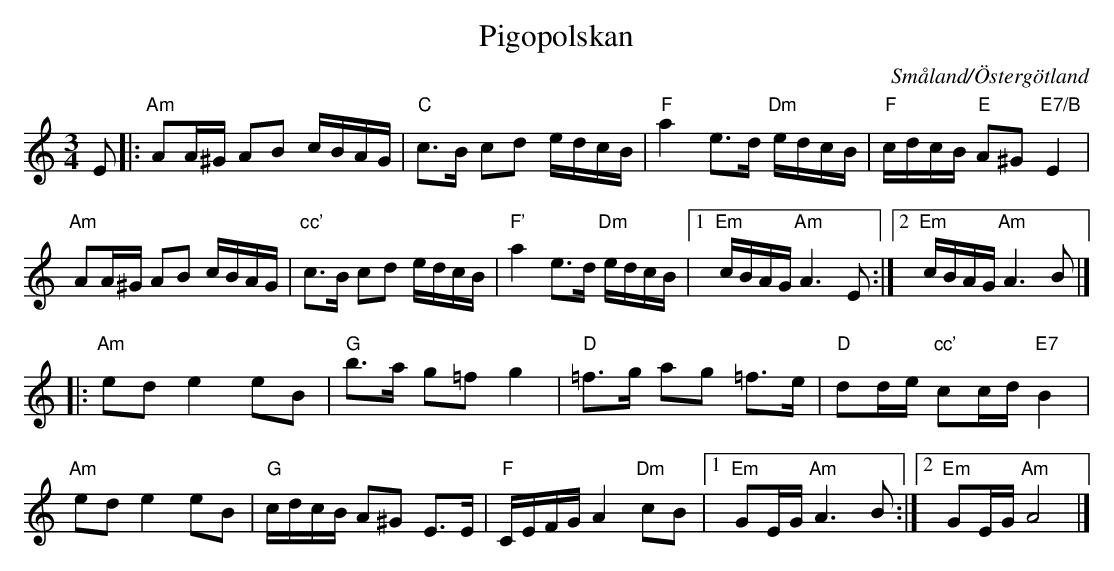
X:1
T:Pigopolskan
O:Småland/Östergötland
M:3/4
L:1/8
K:Am
E|:"Am" AA/2^G/2 AB c/2B/2A/2G/2|"C" c3/2B/2 cd e/2d/2c/2B/2|"F" a2 e3/2d/2 "Dm"e/2d/2c/2B/2 | "F"c/2d/2c/2B/2 "E"A^G "E7/B"E2|
"Am" AA/2^G/2 AB c/2B/2A/2G/2|"cc'" c3/2B/2 cd e/2d/2c/2B/2|"F'" a2 e3/2d/2 "Dm"e/2d/2c/2B/2|[1 "Em" c/2B/2A/2G/2 "Am" A3 E:|[2 "Em" c/2B/2A/2G/2 "Am" A3 B|]
|:"Am" ed e2 eB|"G" b3/2a/2 g=f g2|"D" =f3/2g/2 ag =f3/2e/2|"D" dd/2e/2 "cc'" cc/2d/2 "E7" B2|
"Am" ed e2 eB|"G" c/2d/2c/2B/2 A^G E3/2E/2|"F" C/2E/2F/2G/2 A2 "Dm"cB|[1 "Em" GE/2G/2 "Am" A3 B:|[2 "Em" GE/2G/2 "Am" A4|]
